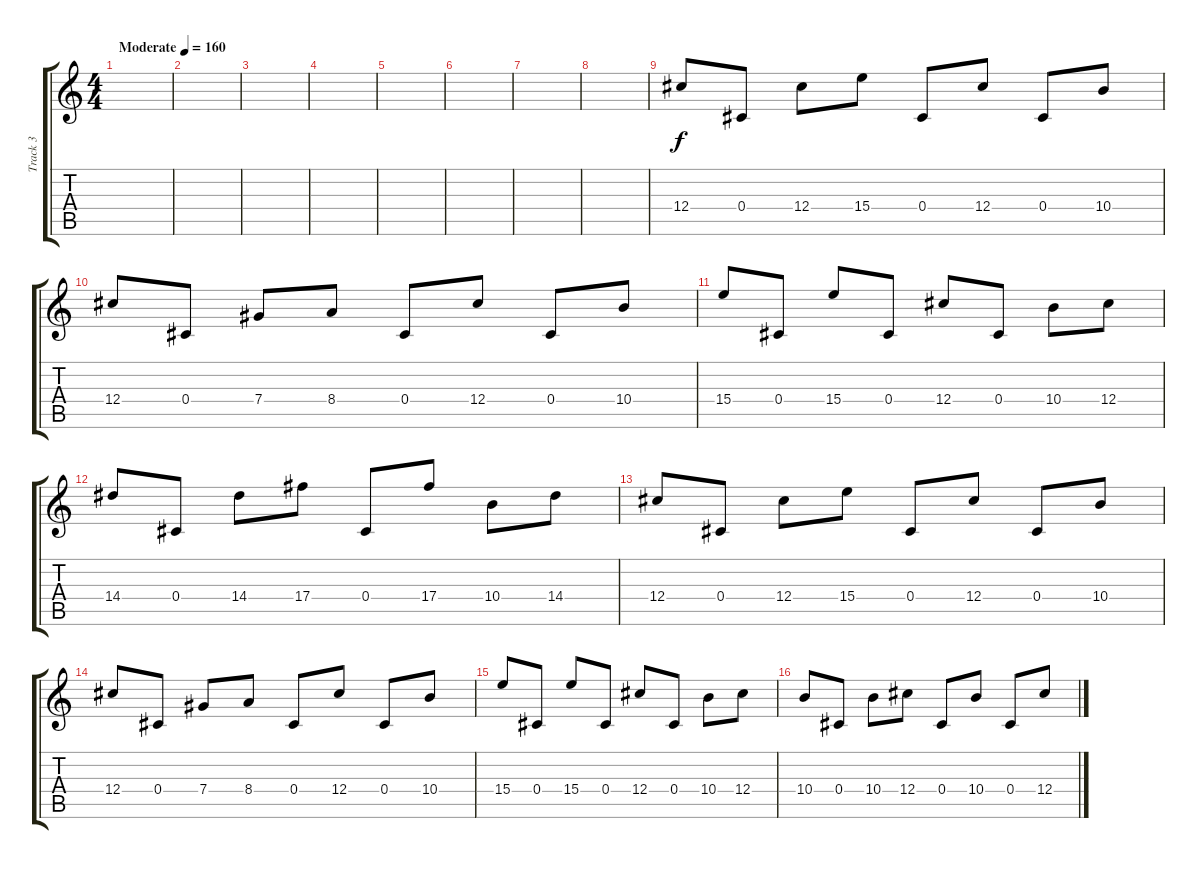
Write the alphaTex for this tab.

\track ("Track 3" "Track 3") {instrument distortionguitar}
\staff {score tabs}
\tuning (Eb4 Bb3 Gb3 Db3 Ab2 Db2) {hide}
\ts (4 4)
\tempo (160 "Moderate")
\clef g2
\ks c
|
|
|
|
|
|
|
|
12.4.8 0.4.8 12.4.8 15.4.8 0.4.8 12.4.8 0.4.8 10.4.8 |
12.4.8 0.4.8 7.4.8 8.4.8 0.4.8 12.4.8 0.4.8 10.4.8 |
15.4.8 0.4.8 15.4.8 0.4.8 12.4.8 0.4.8 10.4.8 12.4.8 |
14.4.8 0.4.8 14.4.8 17.4.8 0.4.8 17.4.8 10.4.8 14.4.8 |
12.4.8 0.4.8 12.4.8 15.4.8 0.4.8 12.4.8 0.4.8 10.4.8 |
12.4.8 0.4.8 7.4.8 8.4.8 0.4.8 12.4.8 0.4.8 10.4.8 |
15.4.8 0.4.8 15.4.8 0.4.8 12.4.8 0.4.8 10.4.8 12.4.8 |
10.4.8 0.4.8 10.4.8 12.4.8 0.4.8 10.4.8 0.4.8 12.4.8
